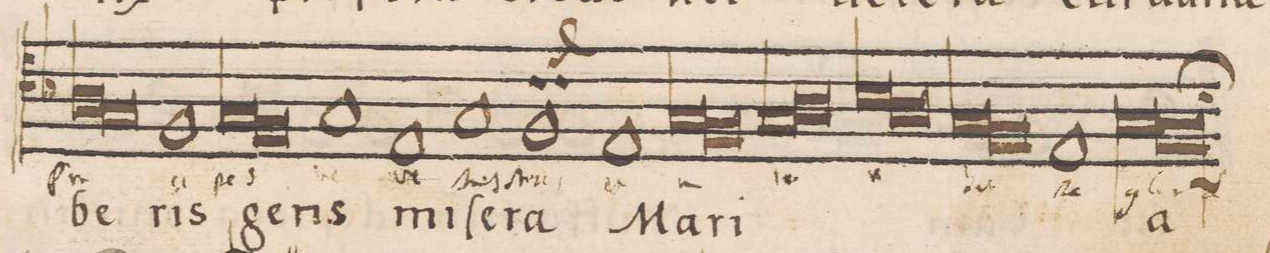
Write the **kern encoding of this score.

**kern	**text
*I"TENOR	*
*clefC4	*
*k[b-]	*
*met(C.)	*
*M2/1	*
1A	-be-
1G	.
*Xlig	*
=97-	=97-
1F	-ris
*lig	*
1G	gens
=98-	=98-
1F	.
*Xlig	*
1G	.
=99-	=99-
1E	mi-
1G	-ſe-
=100-	=100-
1F	-ra
1E	Ma-
=101-	=101-
*lig	*
1G	-ri-
1F	.
*Xlig	*
=102-	=102-
*lig	*
1G	.
1A	.
*Xlig	*
=103-	=103-
*lig	*
1B-	.
1A	.
*Xlig	*
=104-	=104-
*lig	*
1G	.
1F	.
*Xlig	*
=105-	=105-
1E	.
*lig	*
0G	-a
=106-	=106-
[y00\F;l	.
*Xlig	*
=107-	=107-
=108-	=108-
1F_yy	.
=109-	=109-
00F]yy	.
=110-	=110-
==	==
*-	*-
